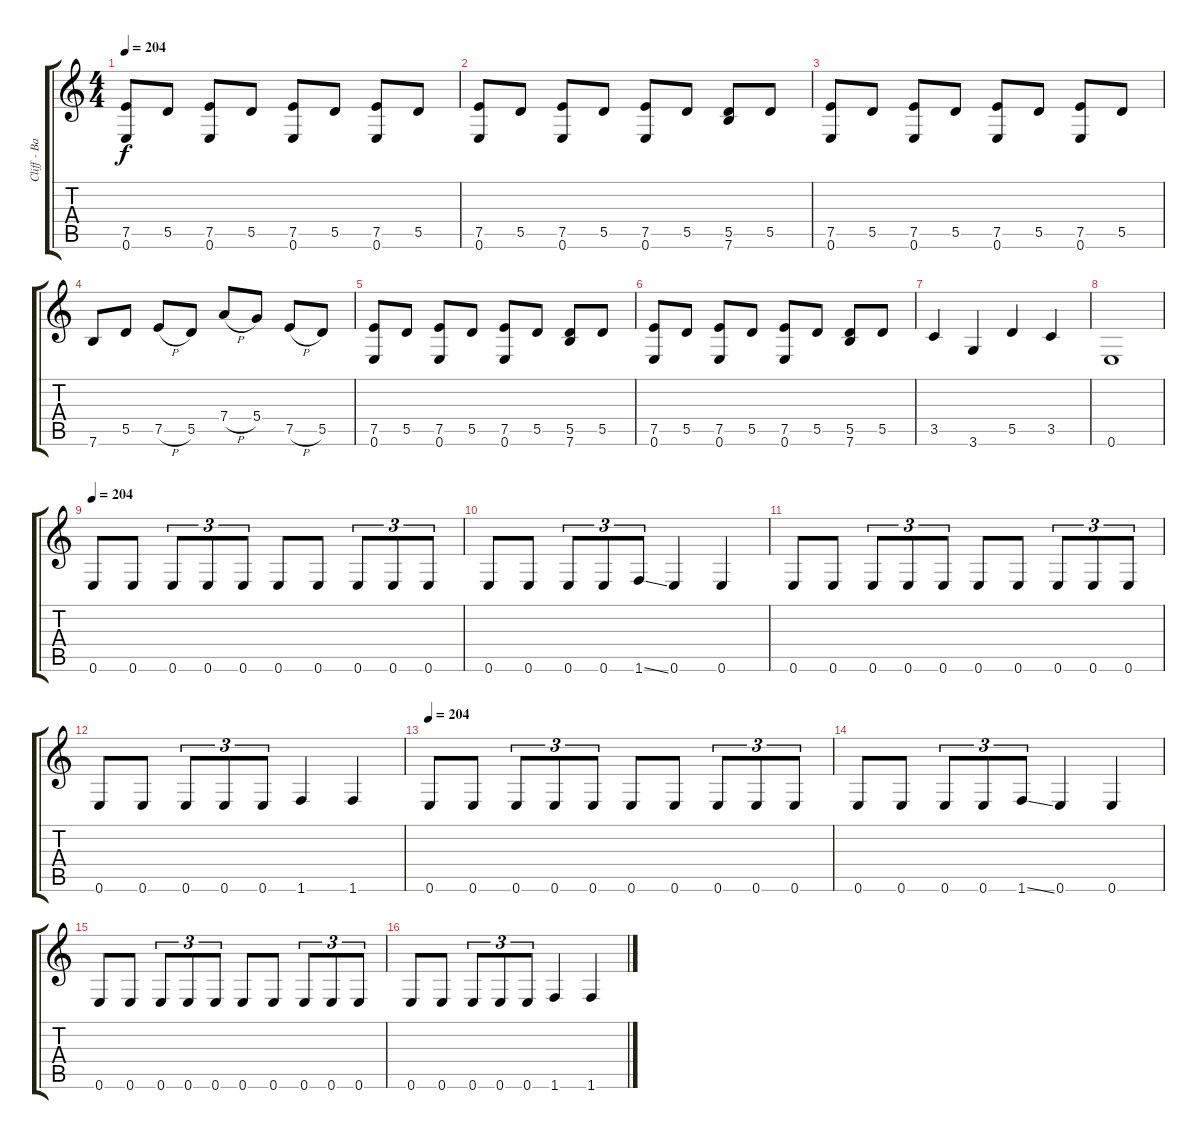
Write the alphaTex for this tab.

\track ("Cliff - Bass" "Cliff - Ba") {instrument electricbasspick}
\staff {score tabs}
\tuning (E4 B3 G3 D3 A2 E2) {hide}
\ts (4 4)
\tempo 204
\clef g2
\ks c
(7.5 0.6).8{dy f} 5.5.8 (7.5 0.6).8 5.5.8 (7.5 0.6).8 5.5.8 (7.5 0.6).8 5.5.8 |
(7.5 0.6).8 5.5.8 (7.5 0.6).8 5.5.8 (7.5 0.6).8 5.5.8 (5.5 7.6).8 5.5.8 |
(7.5 0.6).8 5.5.8 (7.5 0.6).8 5.5.8 (7.5 0.6).8 5.5.8 (7.5 0.6).8 5.5.8 |
7.6.8 5.5.8 7.5{h}.8 5.5.8 7.4{h}.8 5.4.8 7.5{h}.8 5.5.8 |
(7.5 0.6).8 5.5.8 (7.5 0.6).8 5.5.8 (7.5 0.6).8 5.5.8 (5.5 7.6).8 5.5.8 |
(7.5 0.6).8 5.5.8 (7.5 0.6).8 5.5.8 (7.5 0.6).8 5.5.8 (5.5 7.6).8 5.5.8 |
3.5.4 3.6.4 5.5.4 3.5.4 |
0.6.1 |
\tempo 204
0.6.8 0.6.8 0.6.8{tu (3 2)} 0.6.8{tu (3 2)} 0.6.8{tu (3 2)} 0.6.8 0.6.8 0.6.8{tu (3 2)} 0.6.8{tu (3 2)} 0.6.8{tu (3 2)} |
0.6.8 0.6.8 0.6.8{tu (3 2)} 0.6.8{tu (3 2)} 1.6{ss}.8{tu (3 2)} 0.6.4 0.6.4 |
0.6.8 0.6.8 0.6.8{tu (3 2)} 0.6.8{tu (3 2)} 0.6.8{tu (3 2)} 0.6.8 0.6.8 0.6.8{tu (3 2)} 0.6.8{tu (3 2)} 0.6.8{tu (3 2)} |
0.6.8 0.6.8 0.6.8{tu (3 2)} 0.6.8{tu (3 2)} 0.6.8{tu (3 2)} 1.6.4 1.6.4 |
\tempo 204
0.6.8 0.6.8 0.6.8{tu (3 2)} 0.6.8{tu (3 2)} 0.6.8{tu (3 2)} 0.6.8 0.6.8 0.6.8{tu (3 2)} 0.6.8{tu (3 2)} 0.6.8{tu (3 2)} |
0.6.8 0.6.8 0.6.8{tu (3 2)} 0.6.8{tu (3 2)} 1.6{ss}.8{tu (3 2)} 0.6.4 0.6.4 |
0.6.8 0.6.8 0.6.8{tu (3 2)} 0.6.8{tu (3 2)} 0.6.8{tu (3 2)} 0.6.8 0.6.8 0.6.8{tu (3 2)} 0.6.8{tu (3 2)} 0.6.8{tu (3 2)} |
0.6.8 0.6.8 0.6.8{tu (3 2)} 0.6.8{tu (3 2)} 0.6.8{tu (3 2)} 1.6.4 1.6.4
